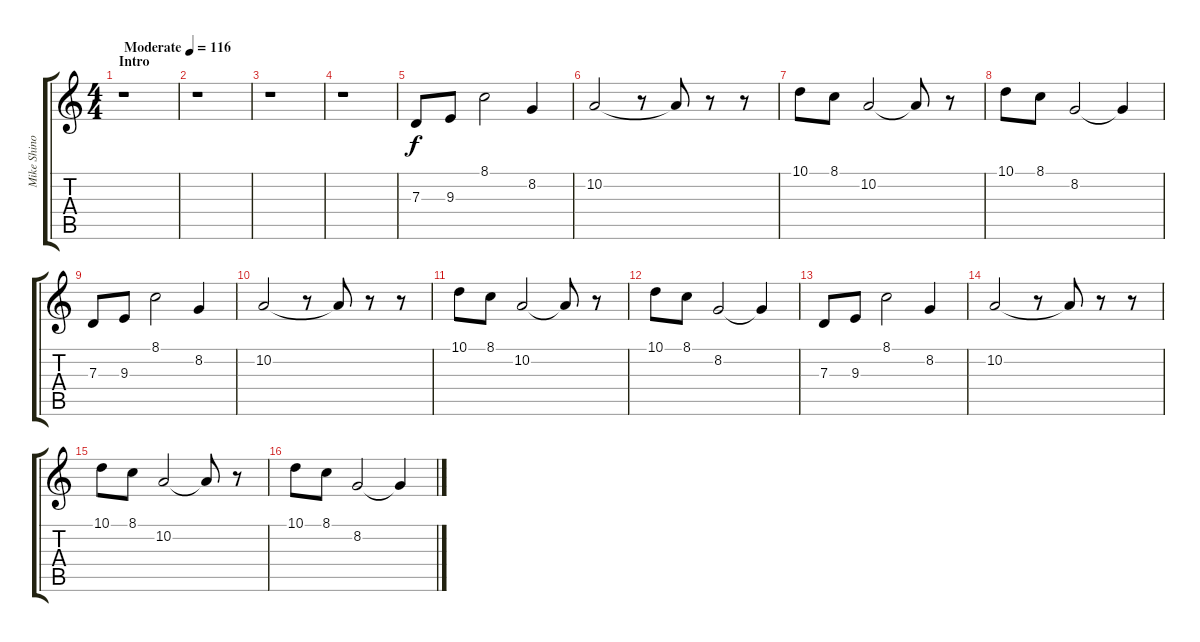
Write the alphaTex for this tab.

\track ("Mike Shinoda (Keyboard 2)" "Mike Shino") {instrument lead1square}
\staff {score tabs}
\tuning (E4 B3 G3 D3 A2 E2) {hide}
\ts (4 4)
\section ("" "Intro")
\tempo (116 "Moderate")
\clef g2
\ks c
r.1{dy f instrument lead1square} |
r.1 |
r.1 |
r.1 |
7.3.8 9.3.8 8.1.2 8.2.4 |
10.2.2 r.8 10.2{t}.8 r.8 r.8 |
10.1.8 8.1.8 10.2.2 10.2{t}.8 r.8 |
10.1.8 8.1.8 8.2.2 8.2{t}.4 |
7.3.8 9.3.8 8.1.2 8.2.4 |
10.2.2 r.8 10.2{t}.8 r.8 r.8 |
10.1.8 8.1.8 10.2.2 10.2{t}.8 r.8 |
10.1.8 8.1.8 8.2.2 8.2{t}.4 |
7.3.8 9.3.8 8.1.2 8.2.4 |
10.2.2 r.8 10.2{t}.8 r.8 r.8 |
10.1.8 8.1.8 10.2.2 10.2{t}.8 r.8 |
10.1.8 8.1.8 8.2.2 8.2{t}.4
